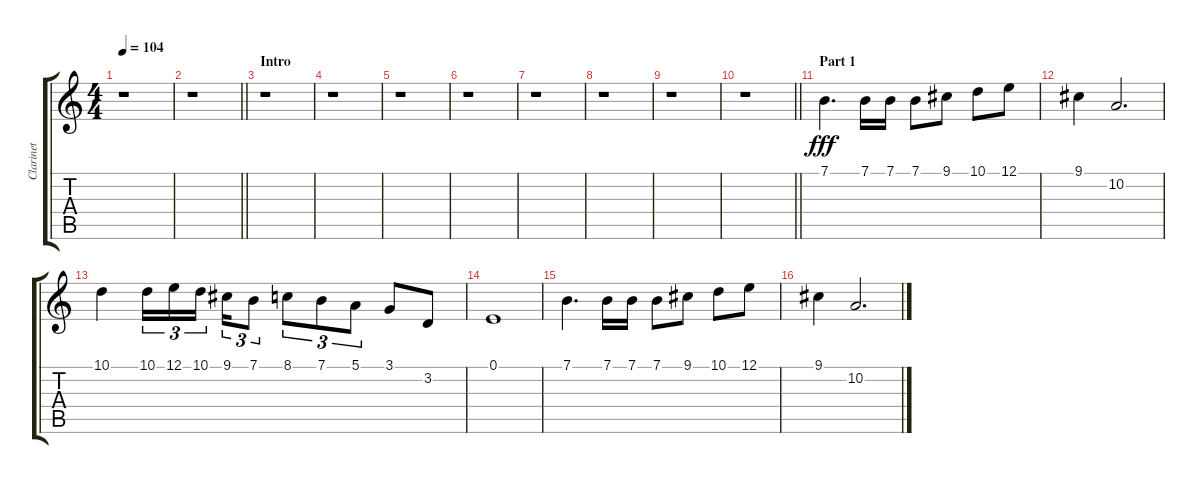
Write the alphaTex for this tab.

\track ("Clarinet" "Clarinet") {instrument clarinet}
\staff {score tabs}
\tuning (E4 B3 G3 D3 A2 E2) {hide}
\ts (4 4)
\tempo 104
\clef g2
\ks c
r.1{dy fff instrument clarinet} |
\barLineRight lightlight
r.1 |
\section ("" "Intro")
r.1 |
r.1 |
r.1 |
r.1 |
r.1 |
r.1 |
r.1 |
\barLineRight lightlight
r.1 |
\section ("" "Part 1")
7.1.4{d} 7.1.16 7.1.16 7.1.8 9.1.8 10.1.8 12.1.8 |
9.1.4 10.2.2{d} |
10.1.4 10.1.16{tu (3 2)} 12.1.16{tu (3 2)} 10.1.16{tu (3 2) beam splitsecondary} 9.1.16{tu (3 2)} 7.1.8{tu (3 2)} 8.1.8{tu (3 2)} 7.1.8{tu (3 2)} 5.1.8{tu (3 2)} 3.1.8 3.2.8 |
0.1.1 |
7.1.4{d} 7.1.16 7.1.16 7.1.8 9.1.8 10.1.8 12.1.8 |
9.1.4 10.2.2{d}
